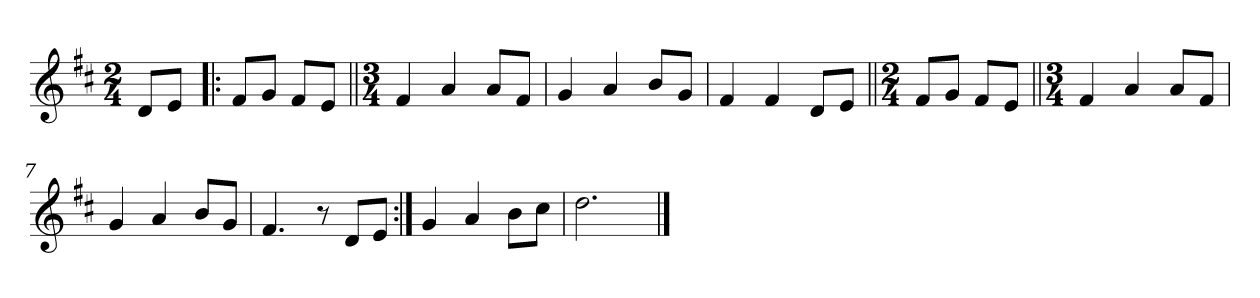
**kern
*part1
*staff1
*clefG2
*k[f#c#]
*D:
*M2/4
*MM120
=
8d/L
8e/J
=1!|:
8f#/L
8g/J
8f#/L
8e/J
=2||
*M3/4
4f#
4a
8a/L
8f#/J
=3
4g
4a
8b/L
8g/J
=4
4f#
4f#
8d/L
8e/J
=5||
*M2/4
8f#/L
8g/J
8f#/L
8e/J
=6||
*M3/4
4f#
4a
8a/L
8f#/J
=7
4g
4a
8b/L
8g/J
=8
4.f#
8r
8d/L
8e/J
=9:|!
4g
4a
8b\L
8cc#\J
=10
2.dd
==
*-
